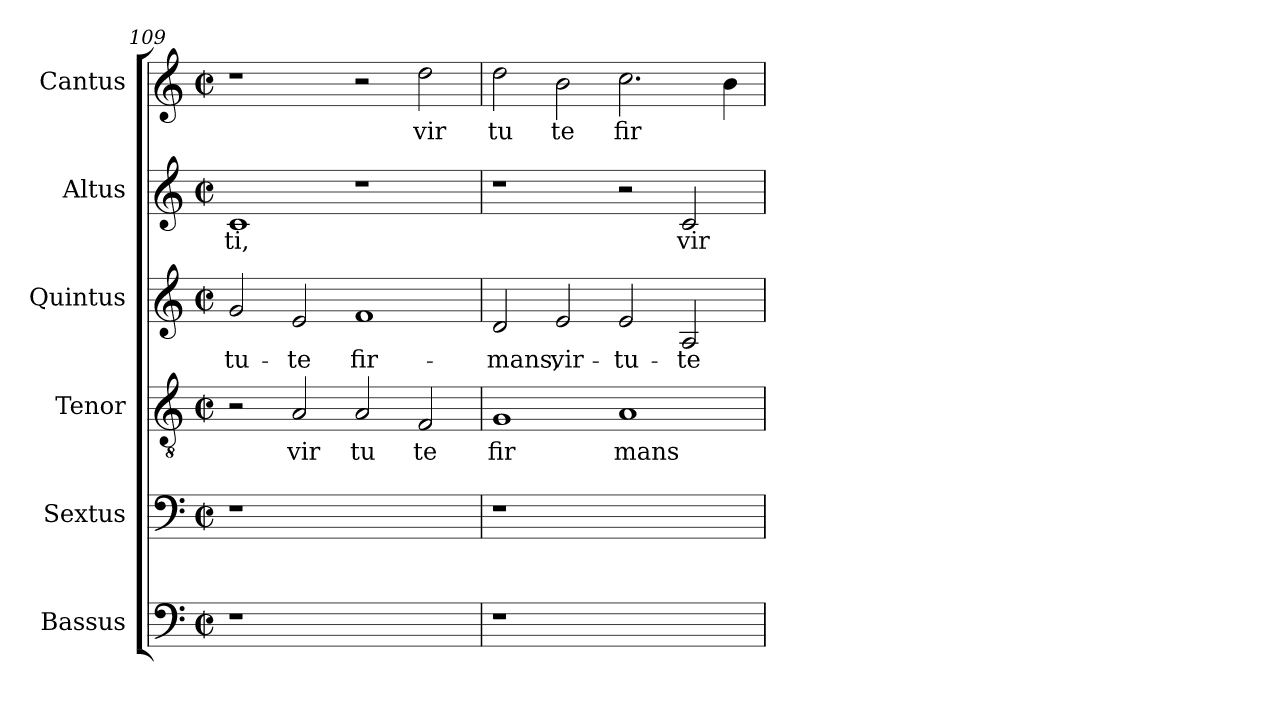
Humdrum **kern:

**kern	**kern	**kern	**text	**kern	**text	**kern	**text	**kern	**text
*part6	*part5	*part4	*part4	*part3	*part3	*part2	*part2	*part1	*part1
*staff6	*staff5	*staff4	*staff4	*staff3	*staff3	*staff2	*staff2	*staff1	*staff1
*I"Bassus	*I"Sextus	*I"Tenor	*	*I"Quintus	*	*I"Altus	*	*I"Cantus	*
*I'Bassus	*I'Sextus	*I'Tenor	*	*I'Quintus	*	*I'Altus	*	*I'Cantus	*
*clefF4	*clefF4	*clefGv2	*	*clefG2	*	*clefG2	*	*clefG2	*
*k[]	*k[]	*k[]	*	*k[]	*	*k[]	*	*k[]	*
*C:	*C:	*C:	*	*C:	*	*C:	*	*C:	*
*M2/2	*M2/2	*M2/2	*	*M2/2	*	*M2/2	*	*M2/2	*
*met(c|)	*met(c|)	*met(c|)	*	*met(c|)	*	*met(c|)	*	*met(c|)	*
=109	=109	=109	=109	=109	=109	=109	=109	=109	=109
!	!	!	!	!	!LO:LY:b:cj	!	!LO:LY:b:cj	!	!
1r	1r	2r	.	2g/	-tu-	1c	ti,	1r	.
!	!	!	!LO:LY:b:cj	!	!LO:LY:b:cj	!	!	!	!
.	.	2A/	vir	2e/	-te	.	.	.	.
!	!	!	!LO:LY:b:cj	!	!LO:LY:b:cj	!	!	!	!
1ryy	1ryy	2A/	tu	1f	fir-	1r	.	2r	.
!	!	!	!LO:LY:b:cj	!	!	!	!	!	!LO:LY:b:cj
.	.	2F/	te	.	.	.	.	2dd\	vir
=110	=110	=110	=110	=110	=110	=110	=110	=110	=110
!	!	!	!LO:LY:b:cj	!	!LO:LY:b:cj	!	!	!	!LO:LY:b:cj
1r	1r	1G	fir	2d/	-mans,	1r	.	2dd\	tu
!	!	!	!	!	!LO:LY:b:cj	!	!	!	!LO:LY:b:cj
.	.	.	.	2e/	vir-	.	.	2b\	te
!	!	!	!LO:LY:b:cj	!	!LO:LY:b:cj	!	!	!	!LO:LY:b:cj
1ryy	1ryy	1A	mans	2e/	-tu-	2r	.	2.cc\	fir
!	!	!	!	!	!LO:LY:b:cj	!	!LO:LY:b:cj	!	!
.	.	.	.	2A/	-te	2c/	vir	.	.
!	!	!	!	!	!	!	!	!	!LO:LY:b:cj
.	.	.	.	.	.	.	.	4b\	.
=	=	=	=	=	=	=	=	=	=
*-	*-	*-	*-	*-	*-	*-	*-	*-	*-
